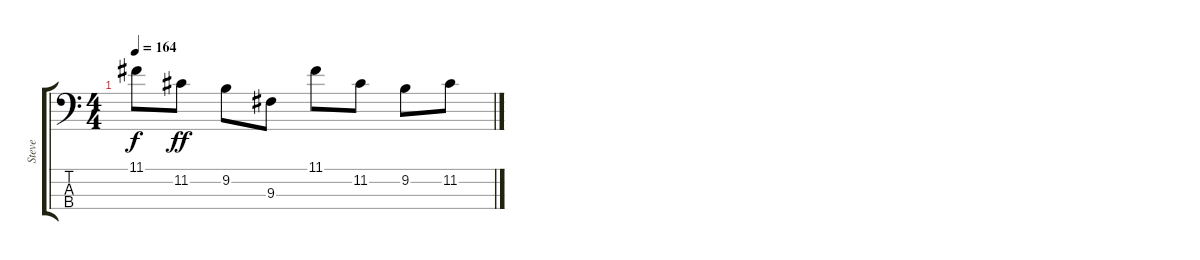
\track ("Steve" "Steve") {instrument electricbassfinger}
\staff {score tabs}
\tuning (G2 D2 A1 E1) {hide}
\ts (4 4)
\tempo 164
\clef f4
\ks c
11.1{t}.8{dy f} 11.2.8{dy ff} 9.2.8 9.3.8 11.1.8 11.2.8 9.2.8 11.2.8
